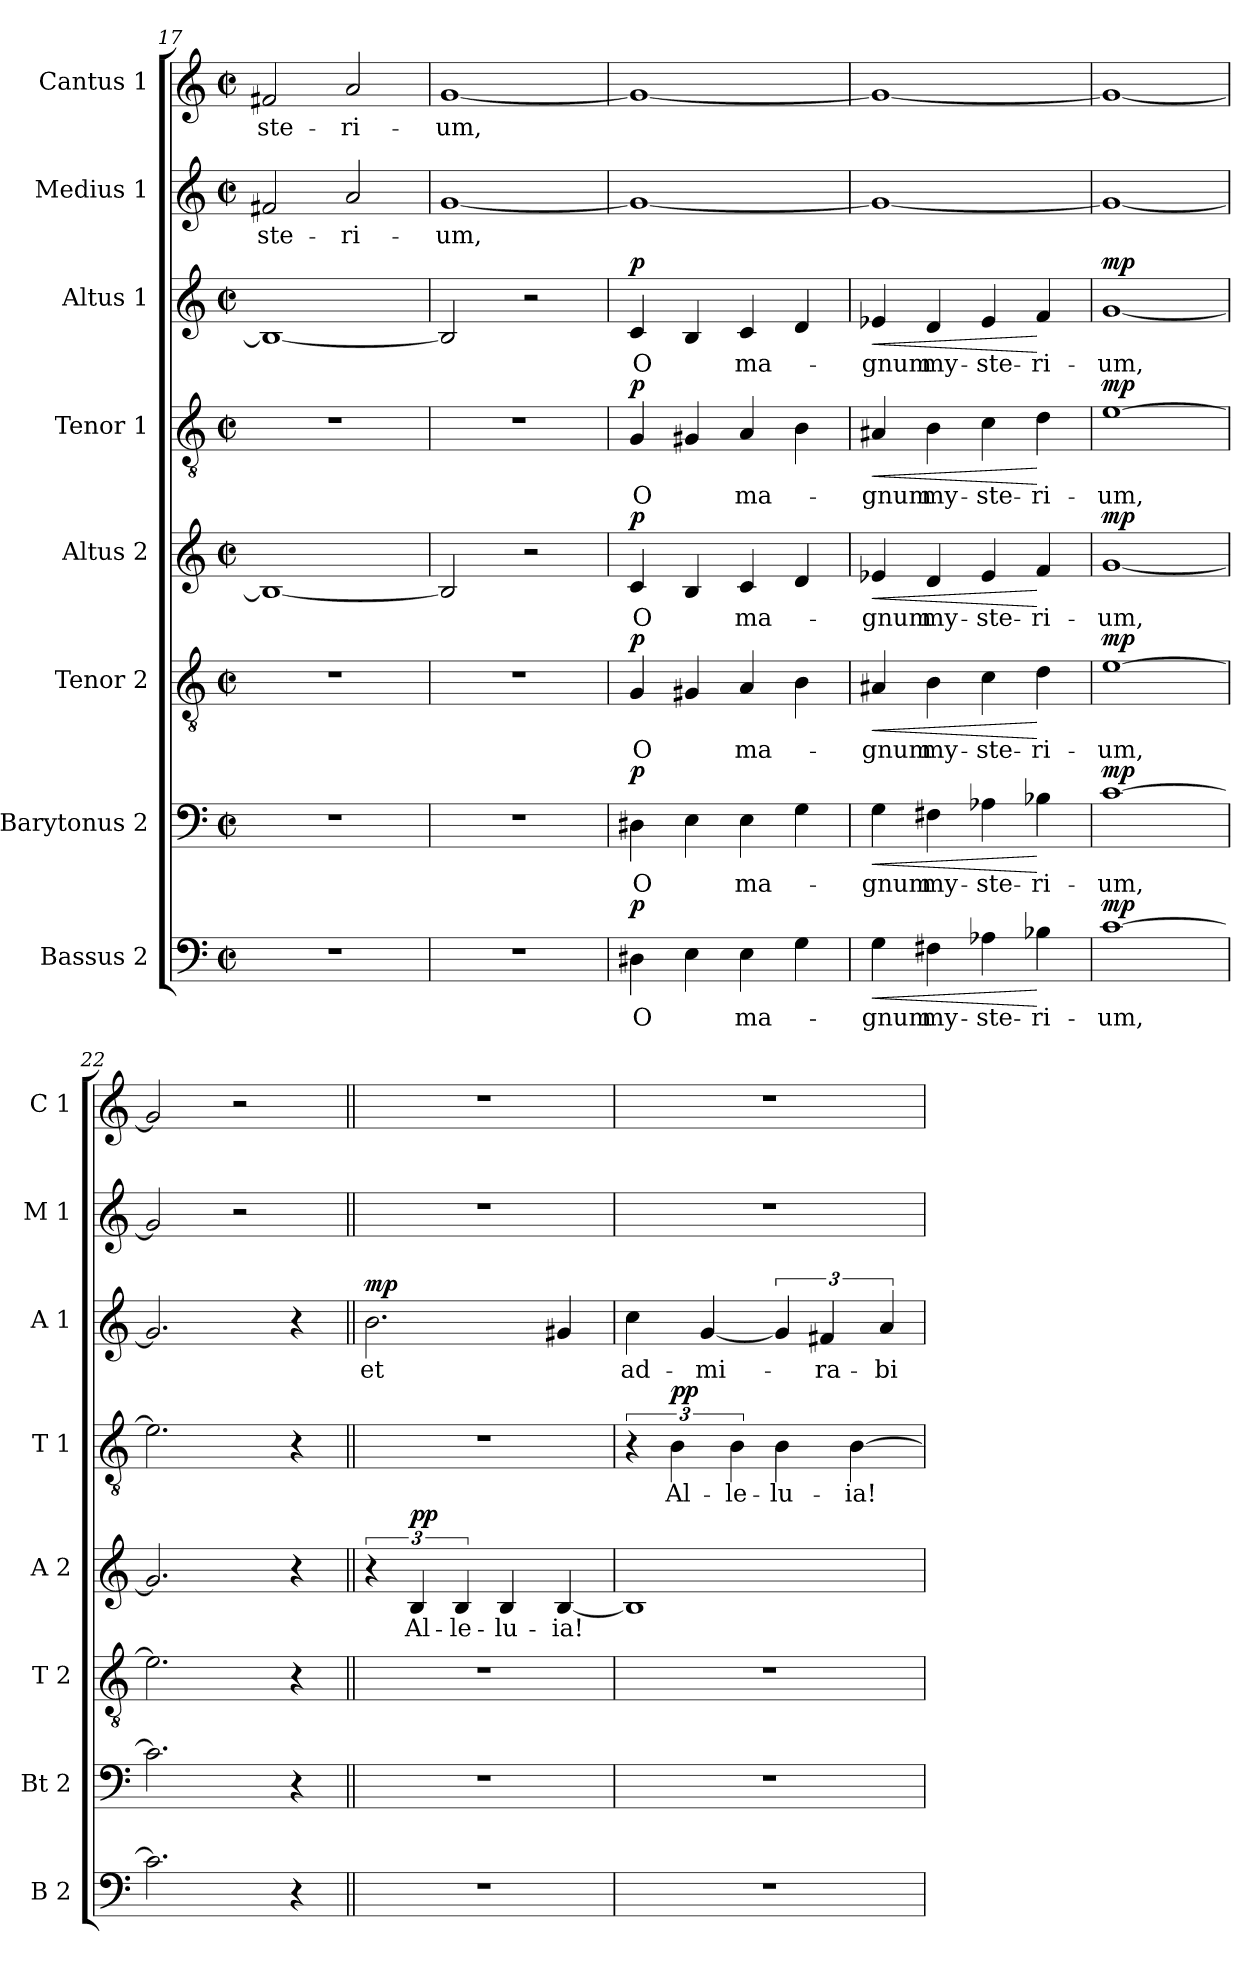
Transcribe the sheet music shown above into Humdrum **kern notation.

**kern	**text	**dynam	**kern	**text	**dynam	**kern	**text	**dynam	**kern	**text	**dynam	**kern	**text	**dynam	**kern	**text	**dynam	**kern	**text	**kern	**text
*part8	*part8	*part8	*part7	*part7	*part7	*part6	*part6	*part6	*part5	*part5	*part5	*part4	*part4	*part4	*part3	*part3	*part3	*part2	*part2	*part1	*part1
*staff8	*staff8	*staff8	*staff7	*staff7	*staff7	*staff6	*staff6	*staff6	*staff5	*staff5	*staff5	*staff4	*staff4	*staff4	*staff3	*staff3	*staff3	*staff2	*staff2	*staff1	*staff1
*I"Bassus 2	*	*	*I"Barytonus 2	*	*	*I"Tenor 2	*	*	*I"Altus 2	*	*	*I"Tenor 1	*	*	*I"Altus 1	*	*	*I"Medius 1	*	*I"Cantus 1	*
*I'B 2	*	*	*I'Bt 2	*	*	*I'T 2	*	*	*I'A 2	*	*	*I'T 1	*	*	*I'A 1	*	*	*I'M 1	*	*I'C 1	*
*clefF4	*	*	*clefF4	*	*	*clefGv2	*	*	*clefG2	*	*	*clefGv2	*	*	*clefG2	*	*	*clefG2	*	*clefG2	*
*k[]	*	*	*k[]	*	*	*k[]	*	*	*k[]	*	*	*k[]	*	*	*k[]	*	*	*k[]	*	*k[]	*
*C:	*	*	*C:	*	*	*C:	*	*	*C:	*	*	*C:	*	*	*C:	*	*	*C:	*	*C:	*
*M2/2	*	*	*M2/2	*	*	*M2/2	*	*	*M2/2	*	*	*M2/2	*	*	*M2/2	*	*	*M2/2	*	*M2/2	*
*met(c|)	*	*	*met(c|)	*	*	*met(c|)	*	*	*met(c|)	*	*	*met(c|)	*	*	*met(c|)	*	*	*met(c|)	*	*met(c|)	*
=17	=17	=17	=17	=17	=17	=17	=17	=17	=17	=17	=17	=17	=17	=17	=17	=17	=17	=17	=17	=17	=17
!	!	!	!	!	!	!	!	!	!	!	!	!	!	!	!	!	!	!	!LO:LY:b	!	!LO:LY:b
1r	.	.	1r	.	.	1r	.	.	1B#_	.	.	1r	.	.	1B#_	.	.	2f#X/	-ste-	2f#X/	-ste-
!	!	!	!	!	!	!	!	!	!	!	!	!	!	!	!	!	!	!	!LO:LY:b	!	!LO:LY:b
.	.	.	.	.	.	.	.	.	.	.	.	.	.	.	.	.	.	2a/	-ri-	2a/	-ri-
=18	=18	=18	=18	=18	=18	=18	=18	=18	=18	=18	=18	=18	=18	=18	=18	=18	=18	=18	=18	=18	=18
!	!	!	!	!	!	!	!	!	!	!	!	!	!	!	!	!	!	!	!LO:LY:b	!	!LO:LY:b
1r	.	.	1r	.	.	1r	.	.	2B#/]	.	.	1r	.	.	2B#/]	.	.	[1g	-um,	[1g	-um,
.	.	.	.	.	.	.	.	.	2r	.	.	.	.	.	2r	.	.	.	.	.	.
=19	=19	=19	=19	=19	=19	=19	=19	=19	=19	=19	=19	=19	=19	=19	=19	=19	=19	=19	=19	=19	=19
!	!LO:LY:b	!LO:DY:a	!	!LO:LY:b	!LO:DY:a	!	!LO:LY:b	!LO:DY:a	!	!LO:LY:b	!LO:DY:a	!	!LO:LY:b	!LO:DY:a	!	!LO:LY:b	!LO:DY:a	!	!	!	!
4D#X\	O	p	4D#X\	O	p	4G/	O	p	4c/	O	p	4G/	O	p	4c/	O	p	1g_	.	1g_	.
4E\	.	.	4E\	.	.	4G#X/	.	.	4B/	.	.	4G#X/	.	.	4B/	.	.	.	.	.	.
!	!LO:LY:b	!	!	!LO:LY:b	!	!	!LO:LY:b	!	!	!LO:LY:b	!	!	!LO:LY:b	!	!	!LO:LY:b	!	!	!	!	!
4E\	ma-	.	4E\	ma-	.	4A/	ma-	.	4c/	ma-	.	4A/	ma-	.	4c/	ma-	.	.	.	.	.
4G\	.	.	4G\	.	.	4B\	.	.	4d/	.	.	4B\	.	.	4d/	.	.	.	.	.	.
!!LO:PB:g=z
=20	=20	=20	=20	=20	=20	=20	=20	=20	=20	=20	=20	=20	=20	=20	=20	=20	=20	=20	=20	=20	=20
!	!LO:LY:b	!LO:HP:b	!	!LO:LY:b	!LO:HP:b	!	!LO:LY:b	!LO:HP:b	!	!LO:LY:b	!LO:HP:b	!	!LO:LY:b	!LO:HP:b	!	!LO:LY:b	!LO:HP:b	!	!	!	!
4G\	-gnum	<	4G\	-gnum	<	4A#X/	-gnum	<	4e-X/	-gnum	<	4A#X/	-gnum	<	4e-X/	-gnum	<	1g_	.	1g_	.
!	!LO:LY:b	!	!	!LO:LY:b	!	!	!LO:LY:b	!	!	!LO:LY:b	!	!	!LO:LY:b	!	!	!LO:LY:b	!	!	!	!	!
4F#X\	my-	.	4F#X\	my-	.	4B\	my-	.	4d/	my-	.	4B\	my-	.	4d/	my-	.	.	.	.	.
!	!LO:LY:b	!	!	!LO:LY:b	!	!	!LO:LY:b	!	!	!LO:LY:b	!	!	!LO:LY:b	!	!	!LO:LY:b	!	!	!	!	!
4A-X\	-ste-	.	4A-X\	-ste-	.	4c\	-ste-	.	4e-/	-ste-	.	4c\	-ste-	.	4e-/	-ste-	.	.	.	.	.
!	!LO:LY:b	!	!	!LO:LY:b	!	!	!LO:LY:b	!	!	!LO:LY:b	!	!	!LO:LY:b	!	!	!LO:LY:b	!	!	!	!	!
4B-X\	-ri-	[	4B-X\	-ri-	[	4d\	-ri-	[	4f/	-ri-	[	4d\	-ri-	[	4f/	-ri-	[	.	.	.	.
=21	=21	=21	=21	=21	=21	=21	=21	=21	=21	=21	=21	=21	=21	=21	=21	=21	=21	=21	=21	=21	=21
!	!LO:LY:b	!LO:DY:a	!	!LO:LY:b	!LO:DY:a	!	!LO:LY:b	!LO:DY:a	!	!LO:LY:b	!LO:DY:a	!	!LO:LY:b	!LO:DY:a	!	!LO:LY:b	!LO:DY:a	!	!	!	!
[1c	-um,	mp	[1c	-um,	mp	[1e	-um,	mp	[1g	-um,	mp	[1e	-um,	mp	[1g	-um,	mp	1g_	.	1g_	.
=22	=22	=22	=22	=22	=22	=22	=22	=22	=22	=22	=22	=22	=22	=22	=22	=22	=22	=22	=22	=22	=22
2.c\]	.	.	2.c\]	.	.	2.e\]	.	.	2.g/]	.	.	2.e\]	.	.	2.g/]	.	.	2g/]	.	2g/]	.
.	.	.	.	.	.	.	.	.	.	.	.	.	.	.	.	.	.	2r	.	2r	.
4r	.	.	4r	.	.	4r	.	.	4r	.	.	4r	.	.	4r	.	.	.	.	.	.
=23||	=23||	=23||	=23||	=23||	=23||	=23||	=23||	=23||	=23||	=23||	=23||	=23||	=23||	=23||	=23||	=23||	=23||	=23||	=23||	=23||	=23||
!!LO:REH:place=s1:a:B:fs=10.5:t=B
!	!	!	!	!	!	!	!	!	!	!	!	!	!	!	!	!LO:LY:b	!LO:DY:a	!	!	!	!
1r	.	.	1r	.	.	1r	.	.	6r	.	.	1r	.	.	2.b\	et	mp	1r	.	1r	.
!	!	!	!	!	!	!	!	!	!	!LO:LY:b	!LO:DY:a	!	!	!	!	!	!	!	!	!	!
.	.	.	.	.	.	.	.	.	6B/	Al-	pp	.	.	.	.	.	.	.	.	.	.
!	!	!	!	!	!	!	!	!	!	!LO:LY:b	!	!	!	!	!	!	!	!	!	!	!
.	.	.	.	.	.	.	.	.	6B/	-le-	.	.	.	.	.	.	.	.	.	.	.
!	!	!	!	!	!	!	!	!	!	!LO:LY:b	!	!	!	!	!	!	!	!	!	!	!
.	.	.	.	.	.	.	.	.	4B/	-lu-	.	.	.	.	.	.	.	.	.	.	.
!	!	!	!	!	!	!	!	!	!	!LO:LY:b	!	!	!	!	!	!	!	!	!	!	!
.	.	.	.	.	.	.	.	.	[4B/	-ia!	.	.	.	.	4g#X/	.	.	.	.	.	.
=24	=24	=24	=24	=24	=24	=24	=24	=24	=24	=24	=24	=24	=24	=24	=24	=24	=24	=24	=24	=24	=24
!	!	!	!	!	!	!	!	!	!	!	!	!	!	!	!	!LO:LY:b	!	!	!	!	!
1r	.	.	1r	.	.	1r	.	.	1B]	.	.	6r	.	.	4cc\	ad-	.	1r	.	1r	.
!	!	!	!	!	!	!	!	!	!	!	!	!	!LO:LY:b	!LO:DY:a	!	!	!	!	!	!	!
.	.	.	.	.	.	.	.	.	.	.	.	6B\	Al-	pp	.	.	.	.	.	.	.
!	!	!	!	!	!	!	!	!	!	!	!	!	!	!	!	!LO:LY:b	!	!	!	!	!
.	.	.	.	.	.	.	.	.	.	.	.	.	.	.	[4g/	-mi-	.	.	.	.	.
!	!	!	!	!	!	!	!	!	!	!	!	!	!LO:LY:b	!	!	!	!	!	!	!	!
.	.	.	.	.	.	.	.	.	.	.	.	6B\	-le-	.	.	.	.	.	.	.	.
!	!	!	!	!	!	!	!	!	!	!	!	!	!LO:LY:b	!	!	!	!	!	!	!	!
.	.	.	.	.	.	.	.	.	.	.	.	4B\	-lu-	.	6g/]	.	.	.	.	.	.
!	!	!	!	!	!	!	!	!	!	!	!	!	!	!	!	!LO:LY:b	!	!	!	!	!
.	.	.	.	.	.	.	.	.	.	.	.	.	.	.	6f#X/	-ra-	.	.	.	.	.
!	!	!	!	!	!	!	!	!	!	!	!	!	!LO:LY:b	!	!	!	!	!	!	!	!
.	.	.	.	.	.	.	.	.	.	.	.	[4B\	-ia!	.	.	.	.	.	.	.	.
!	!	!	!	!	!	!	!	!	!	!	!	!	!	!	!	!LO:LY:b	!	!	!	!	!
.	.	.	.	.	.	.	.	.	.	.	.	.	.	.	6a/	-bi-	.	.	.	.	.
=	=	=	=	=	=	=	=	=	=	=	=	=	=	=	=	=	=	=	=	=	=
*-	*-	*-	*-	*-	*-	*-	*-	*-	*-	*-	*-	*-	*-	*-	*-	*-	*-	*-	*-	*-	*-
